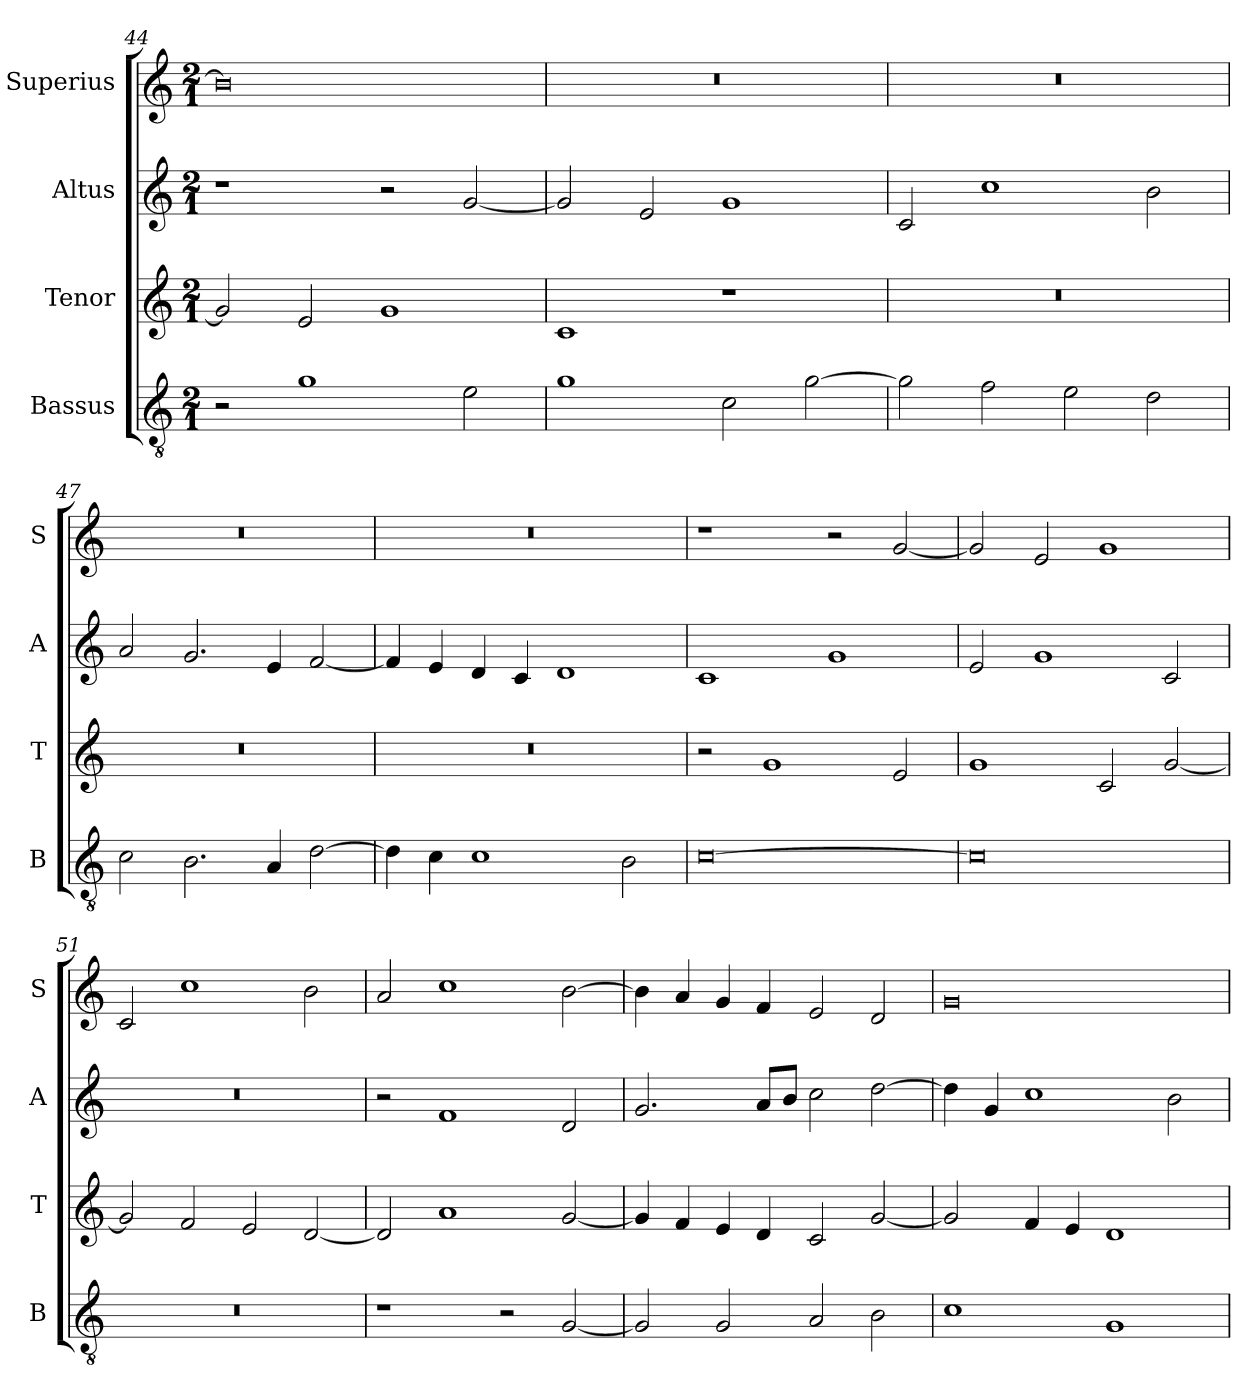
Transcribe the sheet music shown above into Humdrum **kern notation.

**kern	**kern	**kern	**kern
*part4	*part3	*part2	*part1
*staff4	*staff3	*staff2	*staff1
*I"Bassus	*I"Tenor	*I"Altus	*I"Superius
*I'B	*I'T	*I'A	*I'S
*clefGv2	*clefG2	*clefG2	*clefG2
*k[]	*k[]	*k[]	*k[]
*C:	*C:	*C:	*C:
*M2/1	*M2/1	*M2/1	*M2/1
=44	=44	=44	=44
2r	2g]	1r	0b]
1g	2e	.	.
.	1g	2r	.
2e	.	[2g	.
=45	=45	=45	=45
1g	1c	2g]	0r
.	.	2e	.
2c	1r	1g	.
[2g	.	.	.
=46	=46	=46	=46
2g]	0r	2c	0r
2f	.	1cc	.
2e	.	.	.
2d	.	2b	.
=47	=47	=47	=47
2c	0r	2a	0r
2.B	.	2.g	.
4A	.	4e	.
[2d	.	[2f	.
=48	=48	=48	=48
4d]	0r	4f]	0r
4c	.	4e	.
1c	.	4d	.
.	.	4c	.
.	.	1d	.
2B	.	.	.
=49	=49	=49	=49
[0c	2r	1c	1r
.	1g	.	.
.	.	1g	2r
.	2e	.	[2g
=50	=50	=50	=50
0c]	1g	2e	2g]
.	.	1g	2e
.	2c	.	1g
.	[2g	2c	.
=51	=51	=51	=51
0r	2g]	0r	2c
.	2f	.	1cc
.	2e	.	.
.	[2d	.	2b
=52	=52	=52	=52
1r	2d]	2r	2a
.	1a	1f	1cc
2r	.	.	.
[2G	[2g	2d	[2b
=53	=53	=53	=53
2G]	4g]	2.g	4b]
.	4f	.	4a
2G	4e	.	4g
.	4d	8aL	4f
.	.	8bJ	.
2A	2c	2cc	2e
2B	[2g	[2dd	2d
=54	=54	=54	=54
1c	2g]	4dd]	0g
.	.	4g	.
.	4f	1cc	.
.	4e	.	.
1G	1d	.	.
.	.	2b	.
=	=	=	=
*-	*-	*-	*-
